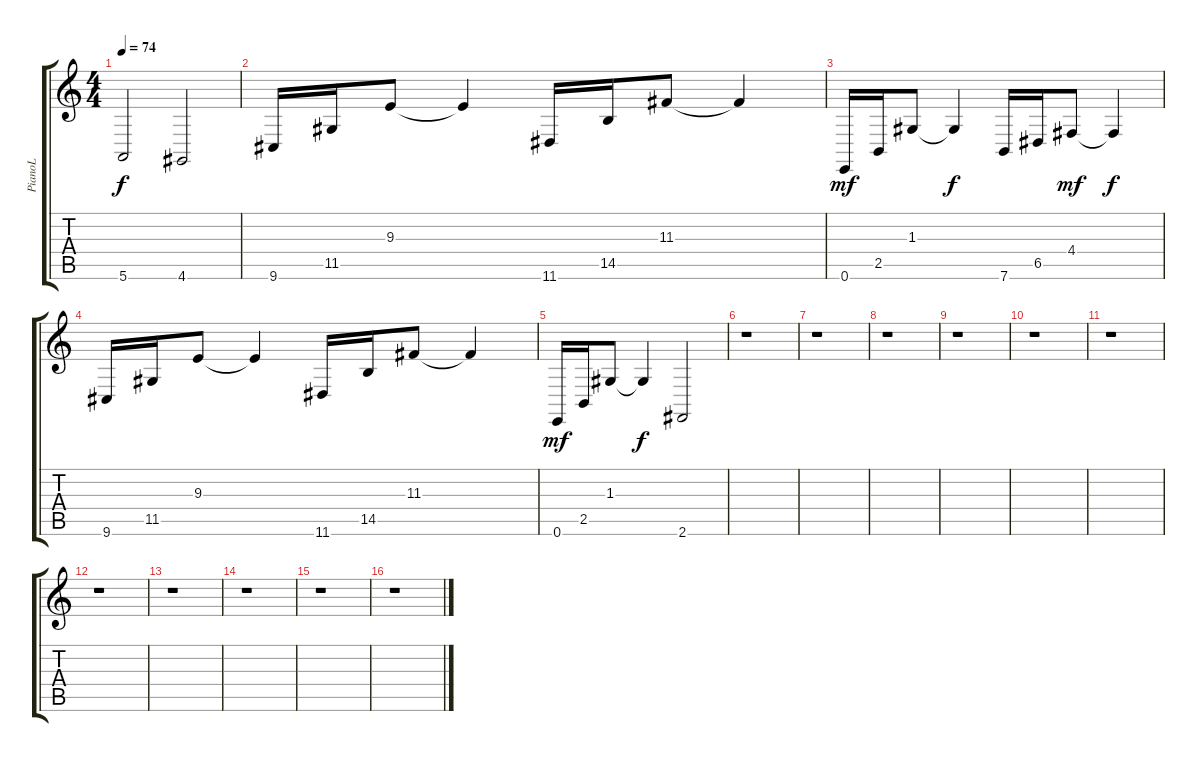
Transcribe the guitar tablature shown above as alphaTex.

\track ("PianoL" "PianoL") {instrument acousticgrandpiano}
\staff {score tabs}
\tuning (E4 B3 G3 D3 A2 E2) {hide}
\ts (4 4)
\tempo 74
\clef g2
\ks c
5.6.2{dy f} 4.6.2 |
9.6.16 11.5.16 9.3.8 9.3{t}.4 11.6.16 14.5.16 11.3.8 11.3{t}.4 |
0.6.16{dy mf} 2.5.16 1.3.8 1.3{t}.4{dy f} 7.6.16 6.5.16 4.4.8{dy mf} 4.4{t}.4{dy f} |
9.6.16 11.5.16 9.3.8 9.3{t}.4 11.6.16 14.5.16 11.3.8 11.3{t}.4 |
0.6.16{dy mf} 2.5.16 1.3.8 1.3{t}.4{dy f} 2.6.2 |
r.1 |
r.1 |
r.1 |
r.1 |
r.1 |
r.1 |
r.1 |
r.1 |
r.1 |
r.1 |
r.1
